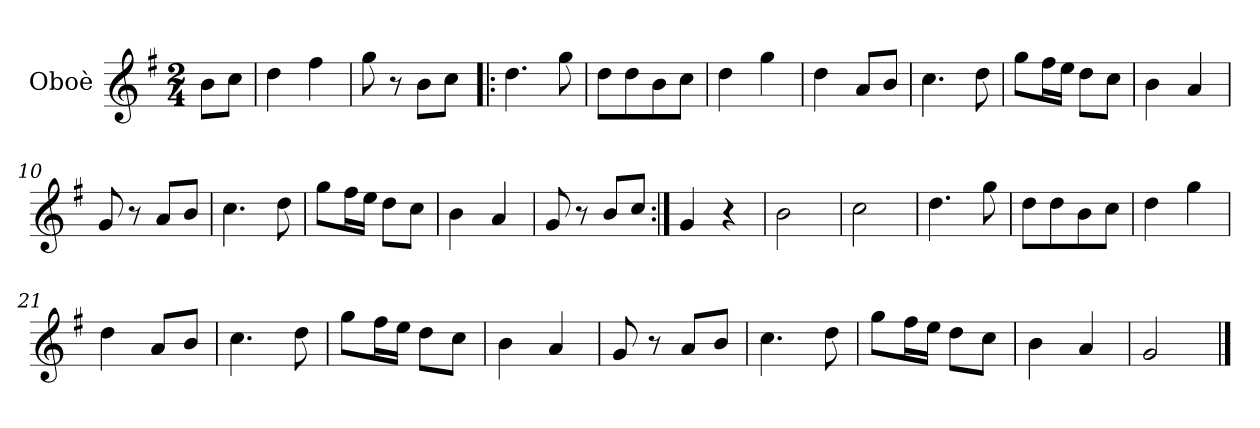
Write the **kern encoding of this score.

**kern
*part1
*staff1
*I"Oboè
*I'Ob.
*clefG2
*k[f#]
*M2/4
*MM120
=
8b\L
8cc\J
=1
4dd\
4ff#\
=2
8gg\
8r
8b\L
8cc\J
=3!|:
4.dd\
8gg\
=4
8dd\L
8dd\
8b\
8cc\J
=5
4dd\
4gg\
!!LO:LB:g=z
=6
4dd\
8a/L
8b/J
=7
4.cc\
8dd\
=8
8gg\L
16ff#\L
16ee\JJ
8dd\L
8cc\J
=9
4b\
4a/
=10
8g/
8r
8a/L
8b/J
=11
4.cc\
8dd\
!!LO:LB:g=z
=12
8gg\L
16ff#\L
16ee\JJ
8dd\L
8cc\J
=13
4b\
4a/
=14
8g/
8r
8b/L
8cc/J
=15:|!
4g/
4r
=16
2b\
=17
2cc\
!!LO:LB:g=z
=18
4.dd\
8gg\
=19
8dd\L
8dd\
8b\
8cc\J
=20
4dd\
4gg\
=21
4dd\
8a/L
8b/J
=22
4.cc\
8dd\
=23
8gg\L
16ff#\L
16ee\JJ
8dd\L
8cc\J
!!LO:LB:g=z
=24
4b\
4a/
=25
8g/
8r
8a/L
8b/J
=26
4.cc\
8dd\
=27
8gg\L
16ff#\L
16ee\JJ
8dd\L
8cc\J
=28
4b\
4a/
=29
2g/
==
*-
